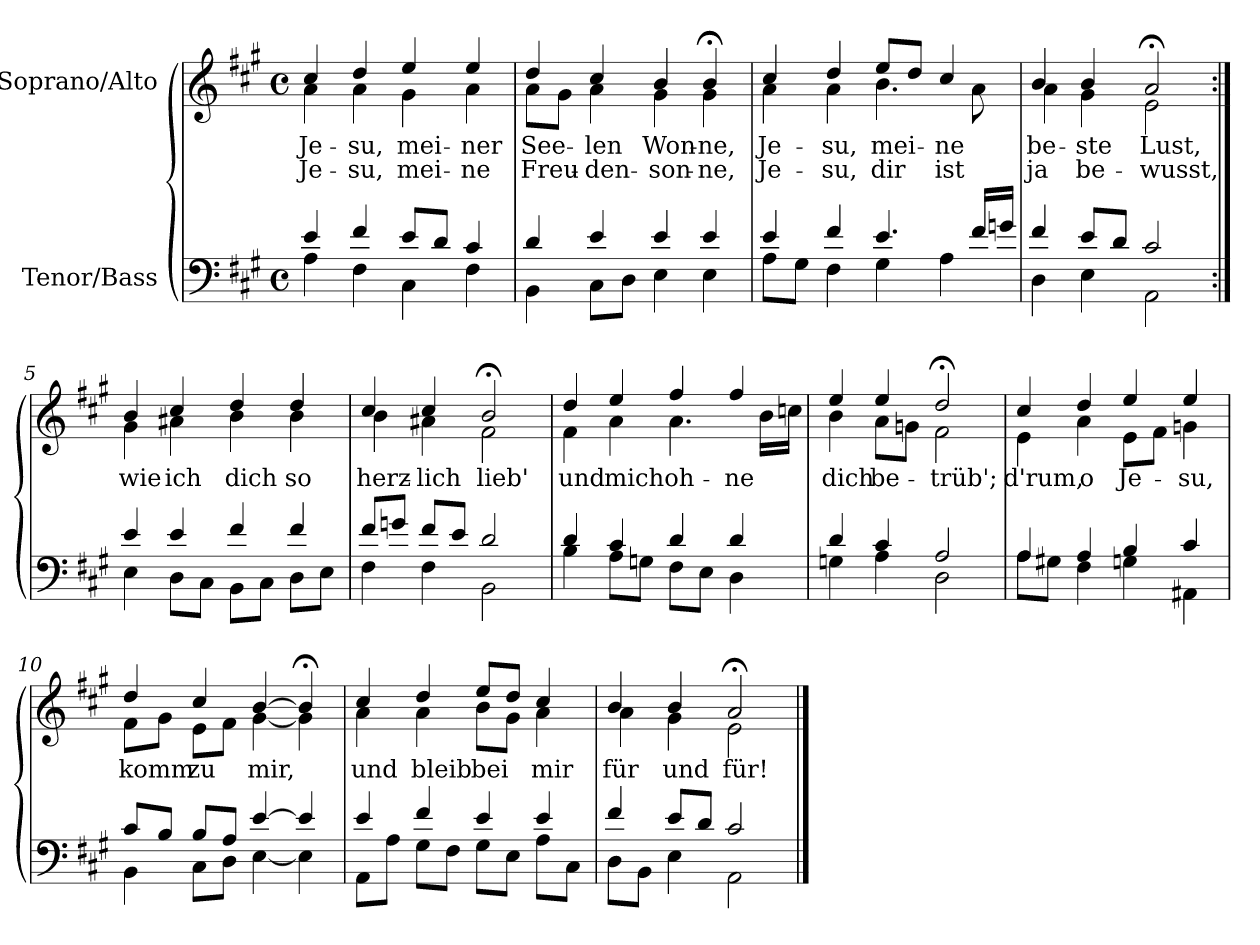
**kern	**kern	**text	**text
*part2	*part1	*part1	*part1
*staff2	*staff1	*staff1	*staff1
*I"Tenor/Bass	*I"Soprano/Alto	*	*
*clefF4	*clefG2	*	*
*k[f#c#g#]	*k[f#c#g#]	*	*
*M4/4	*M4/4	*	*
*met(c)	*met(c)	*	*
=1	=1	=1	=1
*^	*	*	*
!	!	!	!LO:LY:b	!LO:LY:b
*	*	*^	*	*
4e/	4A\	4cc#/	4a\	Je-	Je-
!	!	!	!	!LO:LY:b	!LO:LY:b
4f#/	4F#\	4dd/	4a\	-su,	-su,
!	!	!	!	!LO:LY:b	!LO:LY:b
8e/L	4C#\	4ee/	4g#\	mei-	mei-
8d/J	.	.	.	.	.
!	!	!	!	!LO:LY:b	!LO:LY:b
4c#/	4F#\	4ee/	4a\	-ner	-ne
=2	=2	=2	=2	=2	=2
!	!	!	!	!LO:LY:b	!LO:LY:b
4d/	4BB\	4dd/	8a\L	See-	Freu-
.	.	.	8g#\J	.	.
!	!	!	!	!LO:LY:b	!LO:LY:b
4e/	8C#\L	4cc#/	4a\	-len	-den-
.	8D\J	.	.	.	.
!	!	!	!	!LO:LY:b	!LO:LY:b
4e/	4E\	4b/	4g#\	Won-	-son-
!	!	!	!	!LO:LY:b	!LO:LY:b
4e/	4E\	4b;</	4g#\	-ne,	-ne,
=3	=3	=3	=3	=3	=3
!	!	!	!	!LO:LY:b	!LO:LY:b
4e/	8A\L	4cc#/	4a\	Je-	Je-
.	8G#\J	.	.	.	.
!	!	!	!	!LO:LY:b	!LO:LY:b
4f#/	4F#\	4dd/	4a\	-su,	-su,
!	!	!	!	!LO:LY:b	!LO:LY:b
4.e/	4G#\	8ee/L	4.b\	mei-	dir
.	.	8dd/J	.	.	.
!	!	!	!	!LO:LY:b	!LO:LY:b
.	4A\	4cc#/	.	-ne	ist
16f#/LL	.	.	8a\	.	.
16gn/JJ	.	.	.	.	.
=4	=4	=4	=4	=4	=4
!	!	!	!	!LO:LY:b	!LO:LY:b
4f#/	4D\	4b/	4a\	be-	ja
!	!	!	!	!LO:LY:b	!LO:LY:b
8e/L	4E\	4b/	4g#\	-ste	be-
8d/J	.	.	.	.	.
!	!	!	!	!LO:LY:b	!LO:LY:b
2c#/	2AA\	2a;</	2e\	Lust,	-wusst,
!!LO:LB:g=z	!!
=5:|!	=5:|!	=5:|!	=5:|!	=5:|!	=5:|!
!	!	!	!	!LO:LY:b	!
4e/	4E\	4b/	4g#\	wie	.
!	!	!	!	!LO:LY:b	!
4e/	8D\L	4cc#/	4a#X\	ich	.
.	8C#\J	.	.	.	.
!	!	!	!	!LO:LY:b	!
4f#/	8BB\L	4dd/	4b\	dich	.
.	8C#\J	.	.	.	.
!	!	!	!	!LO:LY:b	!
4f#/	8D\L	4dd/	4b\	so	.
.	8E\J	.	.	.	.
=6	=6	=6	=6	=6	=6
!	!	!	!	!LO:LY:b	!
8f#/L	4F#\	4cc#/	4b\	herz-	.
8gn/J	.	.	.	.	.
!	!	!	!	!LO:LY:b	!
8f#/L	4F#\	4cc#/	4a#X\	-lich	.
8e/J	.	.	.	.	.
!	!	!	!	!LO:LY:b	!
2d/	2BB\	2b;</	2f#\	lieb'	.
=7	=7	=7	=7	=7	=7
!	!	!	!	!LO:LY:b	!
4d/	4B\	4dd/	4f#\	und	.
!	!	!	!	!LO:LY:b	!
4c#/	8A\L	4ee/	4a\	mich	.
.	8Gn\J	.	.	.	.
!	!	!	!	!LO:LY:b	!
4d/	8F#\L	4ff#/	4.a\	oh-	.
.	8E\J	.	.	.	.
!	!	!	!	!LO:LY:b	!
4d/	4D\	4ff#/	.	-ne	.
.	.	.	16b\LL	.	.
.	.	.	16ccn\JJ	.	.
=8	=8	=8	=8	=8	=8
!	!	!	!	!LO:LY:b	!
4d/	4Gn\	4ee/	4b\	dich	.
!	!	!	!	!LO:LY:b	!
4c#/	4A\	4ee/	8a\L	be-	.
.	.	.	8gn\J	.	.
!	!	!	!	!LO:LY:b	!
2A/	2D\	2dd;</	2f#\	-trüb';	.
!!LO:LB:g=z	!!
=9	=9	=9	=9	=9	=9
!	!	!	!	!LO:LY:b	!
4A/	8A\L	4cc#/	4e\	d'rum,	.
.	8G#X\J	.	.	.	.
!	!	!	!	!LO:LY:b	!
4A/	4F#\	4dd/	4a\	o	.
!	!	!	!	!LO:LY:b	!
4B/	4Gn\	4ee/	8e\L	Je-	.
.	.	.	8f#\J	.	.
!	!	!	!	!LO:LY:b	!
4c#/	4AA#X\	4ee/	4gn\	-su,	.
=10	=10	=10	=10	=10	=10
!	!	!	!	!LO:LY:b	!
8c#/L	4BB\	4dd/	8f#\L	komm	.
8B/J	.	.	8g#\J	.	.
!	!	!	!	!LO:LY:b	!
8B/L	8C#\L	4cc#/	8e\L	zu	.
8A/J	8D\J	.	8f#\J	.	.
!	!	!	!	!LO:LY:b	!
[4e/	[4E\	[4b/	[4g#\	mir,	.
4e/]	4E\]	4b;</]	4g#\]	.	.
=11	=11	=11	=11	=11	=11
!	!	!	!	!LO:LY:b	!
4e/	8AA\L	4cc#/	4a\	und	.
.	8A\J	.	.	.	.
!	!	!	!	!LO:LY:b	!
4f#/	8G#\L	4dd/	4a\	bleib	.
.	8F#\J	.	.	.	.
!	!	!	!	!LO:LY:b	!
4e/	8G#\L	8ee/L	8b\L	bei	.
.	8E\J	8dd/J	8g#\J	.	.
!	!	!	!	!LO:LY:b	!
4e/	8A\L	4cc#/	4a\	mir	.
.	8C#\J	.	.	.	.
=12	=12	=12	=12	=12	=12
!	!	!	!	!LO:LY:b	!
4f#/	8D\L	4b/	4a\	für	.
.	8BB\J	.	.	.	.
!	!	!	!	!LO:LY:b	!
8e/L	4E\	4b/	4g#\	und	.
8d/J	.	.	.	.	.
!	!	!	!	!LO:LY:b	!
2c#/	2AA\	2a;</	2e\	für!	.
*v	*v	*	*	*	*
*	*v	*v	*	*
==	==	==	==
*-	*-	*-	*-
